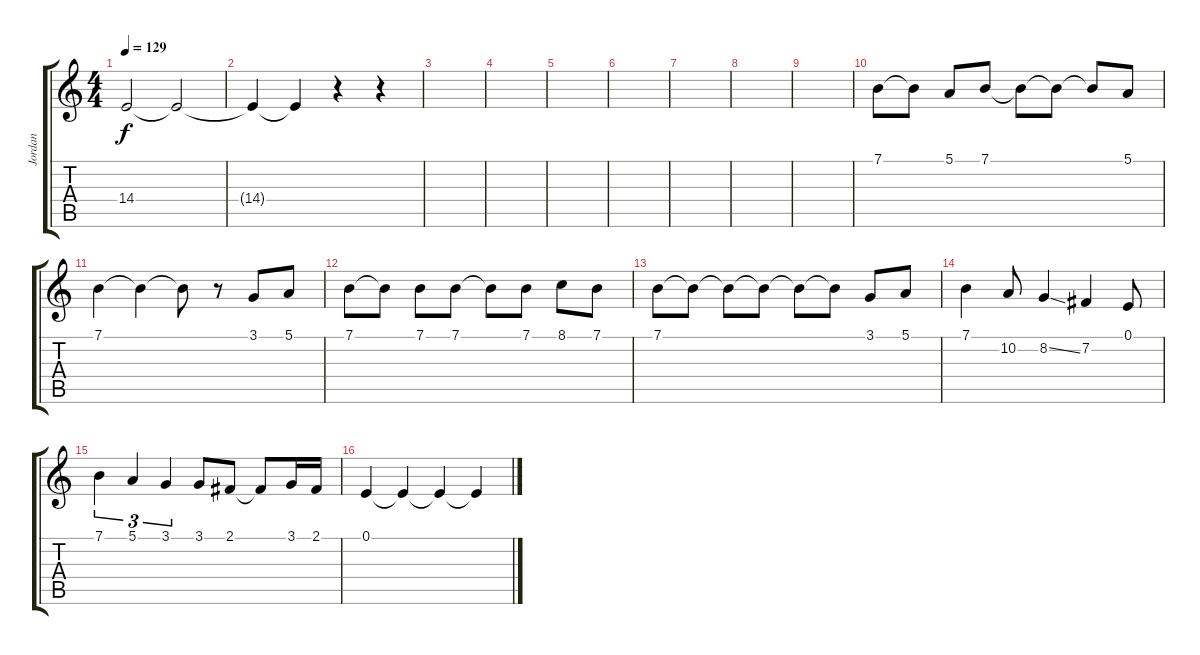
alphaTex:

\track ("Jordan" "Jordan") {instrument harmonica}
\staff {score tabs}
\tuning (E4 B3 G3 D3 A2 E2) {hide}
\ts (4 4)
\tempo 129
\clef g2
\ks c
14.4.2{dy f} 14.4{t}.2{volume 7} |
14.4{t}.4 14.4{t}.4 r.4{volume 16} r.4 |
|
|
|
|
|
|
|
7.1.8 7.1{t}.8 5.1.8 7.1.8 7.1{t}.8 7.1{t}.8 7.1{t}.8 5.1.8 |
7.1.4 7.1{t}.4 7.1{t}.8 r.8 3.1.8 5.1.8 |
7.1.8 7.1{t}.8 7.1.8 7.1.8 7.1{t}.8 7.1.8 8.1.8 7.1.8 |
7.1.8 7.1{t}.8 7.1{t}.8 7.1{t}.8 7.1{t}.8 7.1{t}.8 3.1.8 5.1.8 |
7.1.4 10.2.8 8.2{ss}.4 7.2.4 0.1.8 |
7.1.4{tu (3 2)} 5.1.4{tu (3 2)} 3.1.4{tu (3 2)} 3.1.8 2.1.8 2.1{t}.8 3.1.16 2.1.16 |
0.1.4 0.1{t}.4 0.1{t}.4 0.1{t}.4
